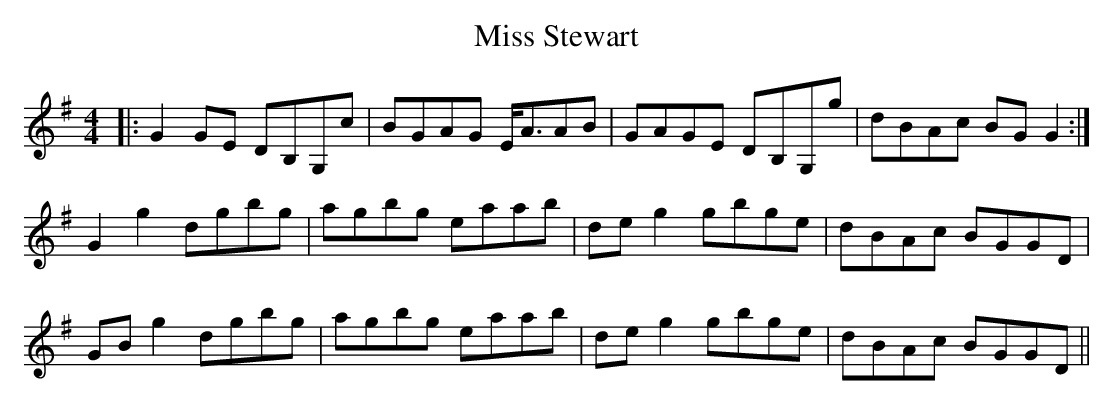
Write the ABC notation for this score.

X:1
T: Miss Stewart
M: 4/4
L: 1/8
K: Gmaj
|:G2 GE DB,G,c|BGAG E<AAB|GAGE DB,G,g|dBAc BG G2:|
G2 g2 dgbg|agbg eaab|de g2 gbge|dBAc BGGD|
GB g2 dgbg|agbg eaab|de g2 gbge|dBAc BGGD||
